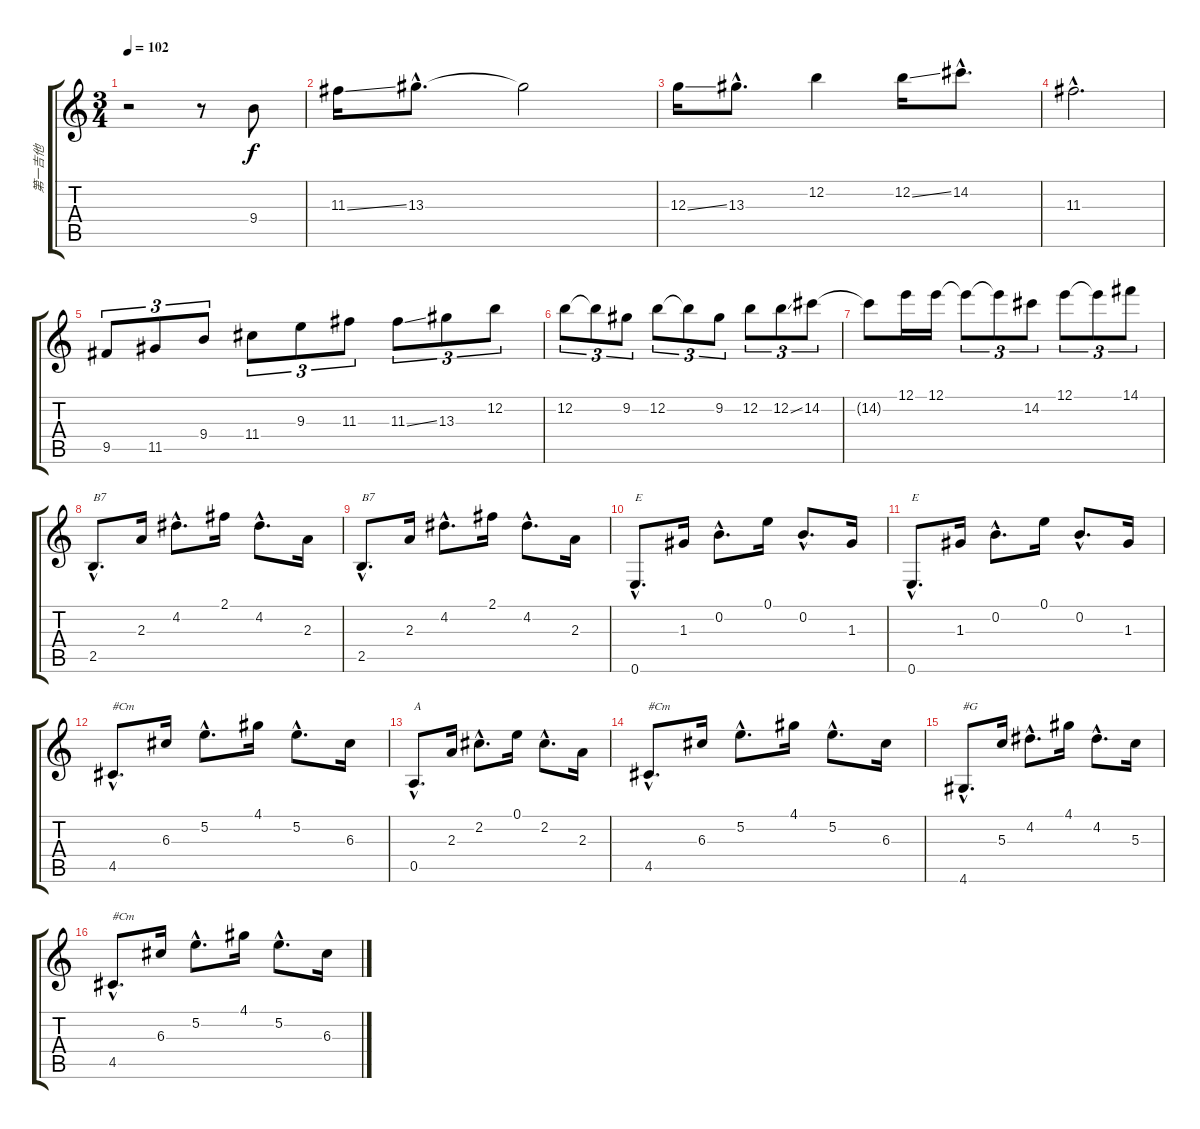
\track ("第一吉他" "第一吉他") {instrument acousticguitarsteel}
\staff {score tabs}
\tuning (E4 B3 G3 D3 A2 E2) {hide}
\ts (3 4)
\tempo 102
\clef g2
\ks c
r.2{dy f instrument acousticguitarsteel} r.8 9.4.8 |
11.3{ss}.16 13.3{hac}.8{d} 13.3{t}.2 |
12.3{ss}.16 13.3{hac}.8{d} 12.2.4 12.2{ss}.16 14.2{hac}.8{d} |
11.3{hac}.2{d} |
9.5.8{tu (3 2)} 11.5.8{tu (3 2)} 9.4.8{tu (3 2)} 11.4.8{tu (3 2)} 9.3.8{tu (3 2)} 11.3.8{tu (3 2)} 11.3{ss}.8{tu (3 2)} 13.3.8{tu (3 2)} 12.2.8{tu (3 2)} |
12.2.8{tu (3 2)} 12.2{t}.8{tu (3 2)} 9.2.8{tu (3 2)} 12.2.8{tu (3 2)} 12.2{t}.8{tu (3 2)} 9.2.8{tu (3 2)} 12.2.8{tu (3 2)} 12.2{ss}.8{tu (3 2)} 14.2.8{tu (3 2)} |
14.2{t}.8 12.1.16 12.1.16 12.1{t}.8{tu (3 2)} 12.1{t}.8{tu (3 2)} 14.2.8{tu (3 2)} 12.1.8{tu (3 2)} 12.1{t}.8{tu (3 2)} 14.1.8{tu (3 2)} |
2.5{hac}.8{d txt "B7"} 2.3.16 4.2{hac}.8{d} 2.1.16 4.2{hac}.8{d} 2.3.16 |
2.5{hac}.8{d txt "B7"} 2.3.16 4.2{hac}.8{d} 2.1.16 4.2{hac}.8{d} 2.3.16 |
0.6{hac}.8{d txt "E"} 1.3.16 0.2{hac}.8{d} 0.1.16 0.2{hac}.8{d} 1.3.16 |
0.6{hac}.8{d txt "E"} 1.3.16 0.2{hac}.8{d} 0.1.16 0.2{hac}.8{d} 1.3.16 |
4.5{hac}.8{d txt "#Cm"} 6.3.16 5.2{hac}.8{d} 4.1.16 5.2{hac}.8{d} 6.3.16 |
0.5{hac}.8{d txt "A"} 2.3.16 2.2{hac}.8{d} 0.1.16 2.2{hac}.8{d} 2.3.16 |
4.5{hac}.8{d txt "#Cm"} 6.3.16 5.2{hac}.8{d} 4.1.16 5.2{hac}.8{d} 6.3.16 |
4.6{hac}.8{d txt "#G"} 5.3.16 4.2{hac}.8{d} 4.1.16 4.2{hac}.8{d} 5.3.16 |
4.5{hac}.8{d txt "#Cm"} 6.3.16 5.2{hac}.8{d} 4.1.16 5.2{hac}.8{d} 6.3.16
